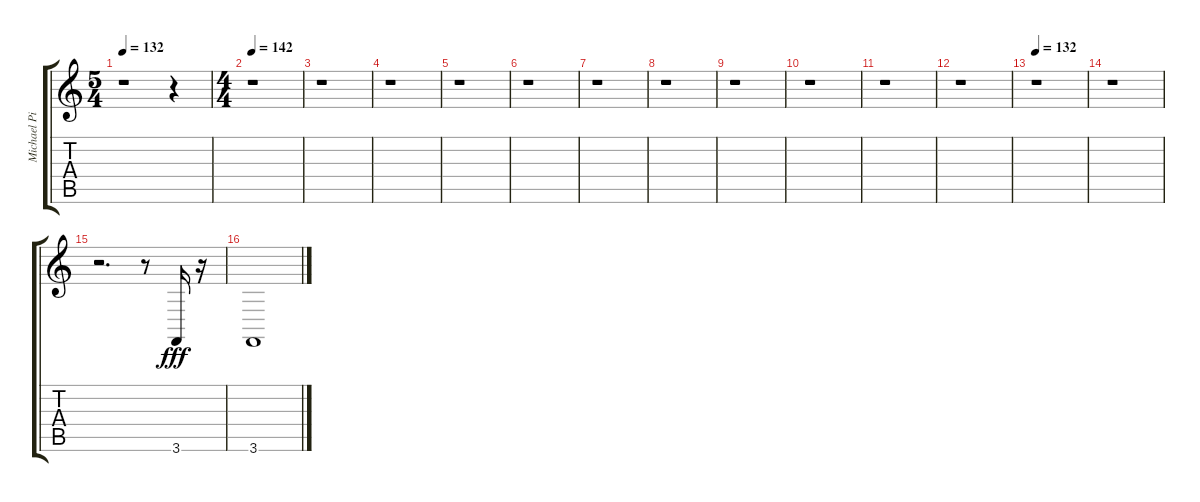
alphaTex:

\track ("Michael Pinella" "Michael Pi") {instrument acousticgrandpiano}
\staff {score tabs}
\tuning (D4 A3 F3 C3 G2 D2) {hide}
\ts (5 4)
\tempo 132
\clef g2
\ks c
r.1{dy f} r.4 |
\ts (4 4)
\tempo 142
r.1 |
r.1 |
r.1 |
r.1 |
r.1 |
r.1 |
r.1 |
r.1 |
r.1 |
r.1 |
r.1 |
\tempo 132
r.1 |
r.1 |
r.2{d} r.8 3.6.16{dy fff} r.16 |
3.6.1
